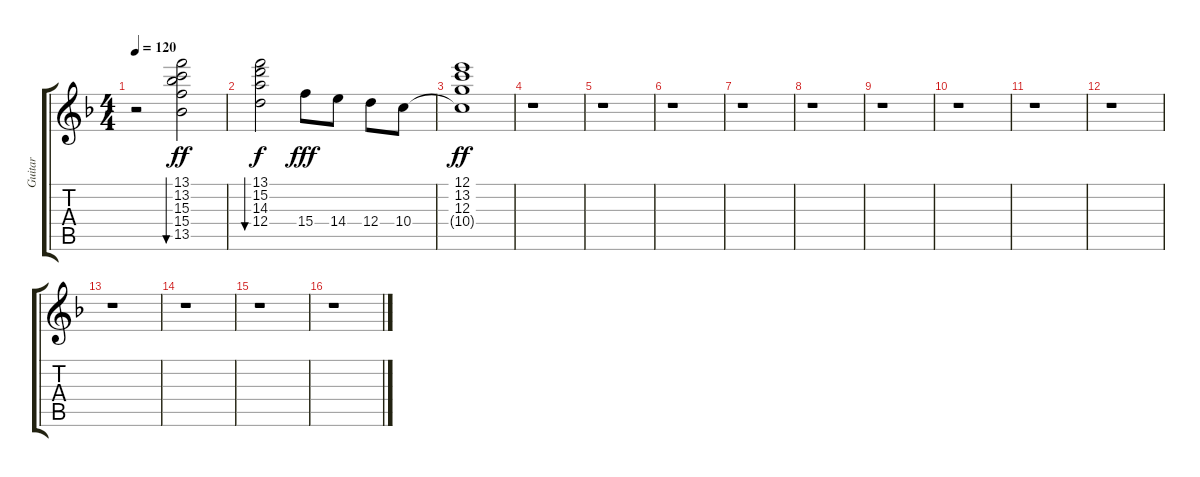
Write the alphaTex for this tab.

\track ("Guitar" "Guitar") {instrument electricguitarjazz}
\staff {score tabs}
\tuning (E4 B3 G3 D3 A2 E2) {hide}
\ts (4 4)
\tempo 120
\clef g2
\ks f
r.2{dy f} (13.1 13.2 15.3 15.4 13.5).2{bu 240 dy ff} |
(13.1 15.2 14.3 12.4).2{bu 240 dy f} 15.4.8{dy fff} 14.4.8 12.4.8 10.4.8 |
(12.1 13.2 12.3 10.4{t}).1{dy ff} |
r.1 |
r.1 |
r.1 |
r.1 |
r.1 |
r.1 |
r.1 |
r.1 |
r.1 |
r.1 |
r.1 |
r.1 |
r.1
